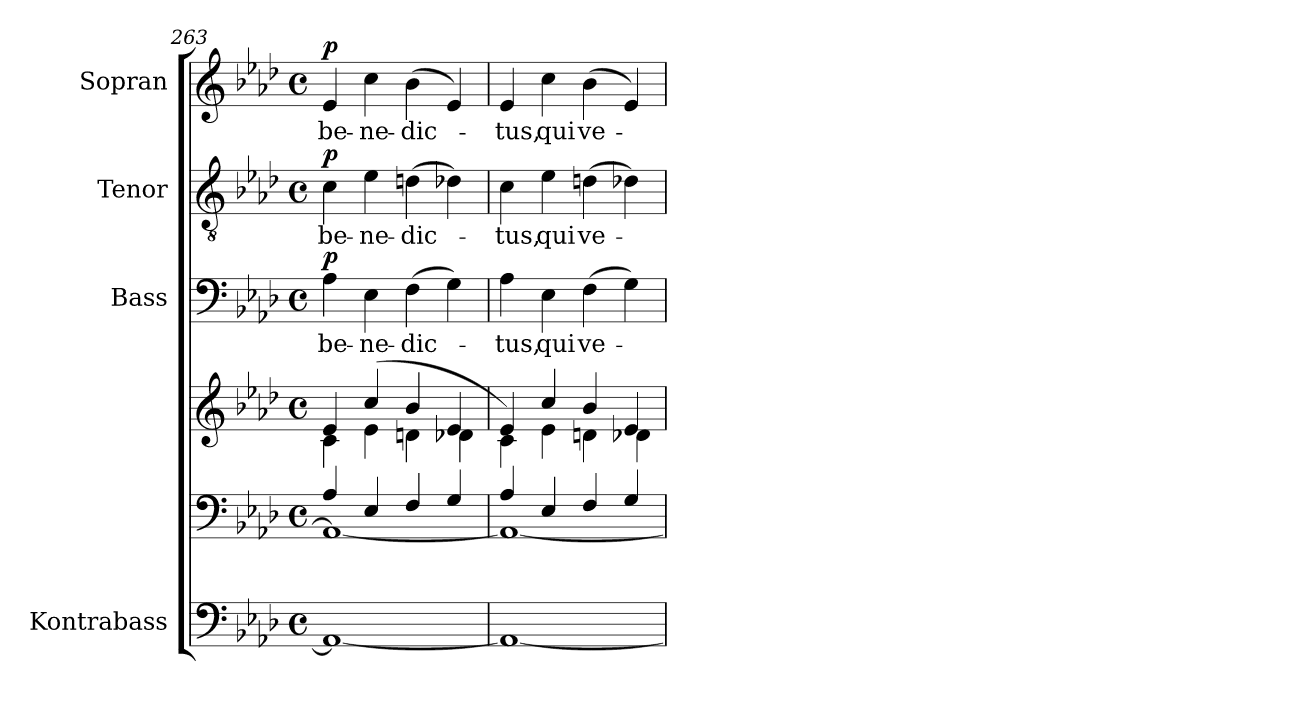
**kern	**kern	**kern	**kern	**text	**dynam	**kern	**text	**dynam	**kern	**text	**dynam
*part5	*part4	*part4	*part3	*part3	*part3	*part2	*part2	*part2	*part1	*part1	*part1
*staff6	*staff5	*staff4	*staff3	*staff3	*staff3	*staff2	*staff2	*staff2	*staff1	*staff1	*staff1
*I"Kontrabass	*	*	*I"Bass	*	*	*I"Tenor	*	*	*I"Sopran	*	*
*I'Kb.	*	*	*I'B.	*	*	*I'T.	*	*	*I'S.	*	*
*clefF4	*clefF4	*clefG2	*clefF4	*	*	*clefGv2	*	*	*clefG2	*	*
*ITrd7c12	*	*	*	*	*	*	*	*	*	*	*
*k[b-e-a-d-]	*k[b-e-a-d-]	*k[b-e-a-d-]	*k[b-e-a-d-]	*	*	*k[b-e-a-d-]	*	*	*k[b-e-a-d-]	*	*
*A-:	*A-:	*A-:	*A-:	*	*	*A-:	*	*	*A-:	*	*
*M4/4	*M4/4	*M4/4	*M4/4	*	*	*M4/4	*	*	*M4/4	*	*
*met(c)	*met(c)	*met(c)	*met(c)	*	*	*met(c)	*	*	*met(c)	*	*
=263	=263	=263	=263	=263	=263	=263	=263	=263	=263	=263	=263
*	*^	*^	*	*	*	*	*	*	*	*	*
!	!	!	!	!	!	!LO:LY:b	!LO:DY:a	!	!LO:LY:b	!LO:DY:a	!	!LO:LY:b	!LO:DY:a
1AAA-_	4A-/	1AA-_	4e-/	4c\	4A-\	be-	p	4c\	be-	p	4e-/	be-	p
!	!	!	!	!	!	!LO:LY:b	!	!	!LO:LY:b	!	!	!LO:LY:b	!
.	4E-/	.	(4cc/	4e-\	4E-\	-ne-	.	4e-\	-ne-	.	4cc\	-ne-	.
!	!	!	!	!	!	!LO:LY:b	!	!	!LO:LY:b	!	!	!LO:LY:b	!
.	4F/	.	4b-/	4dn\	(>4F\	-dic-	.	(>4dn\	-dic-	.	(>4b-\	-dic-	.
.	4G/	.	4e-/	4d-X\	4G\)	.	.	4d-X\)	.	.	4e-/)	.	.
!!LO:PB:g=z
=264	=264	=264	=264	=264	=264	=264	=264	=264	=264	=264	=264	=264	=264
!	!	!	!	!	!	!LO:LY:b	!	!	!LO:LY:b	!	!	!LO:LY:b	!
1AAA-_	4A-/	1AA-_	4e-/)	4c\	4A-\	-tus,	.	4c\	-tus,	.	4e-/	-tus,	.
!	!	!	!	!	!	!LO:LY:b	!	!	!LO:LY:b	!	!	!LO:LY:b	!
.	4E-/	.	4cc/	4e-\	4E-\	qui	.	4e-\	qui	.	4cc\	qui	.
!	!	!	!	!	!	!LO:LY:b	!	!	!LO:LY:b	!	!	!LO:LY:b	!
.	4F/	.	4b-/	4dn\	(>4F\	ve-	.	(>4dn\	ve-	.	(>4b-\	ve-	.
.	4G/	.	4e-/	4d-X\	4G\)	.	.	4d-X\)	.	.	4e-/)	.	.
*	*v	*v	*	*	*	*	*	*	*	*	*	*	*
*	*	*v	*v	*	*	*	*	*	*	*	*	*
=	=	=	=	=	=	=	=	=	=	=	=
*-	*-	*-	*-	*-	*-	*-	*-	*-	*-	*-	*-
